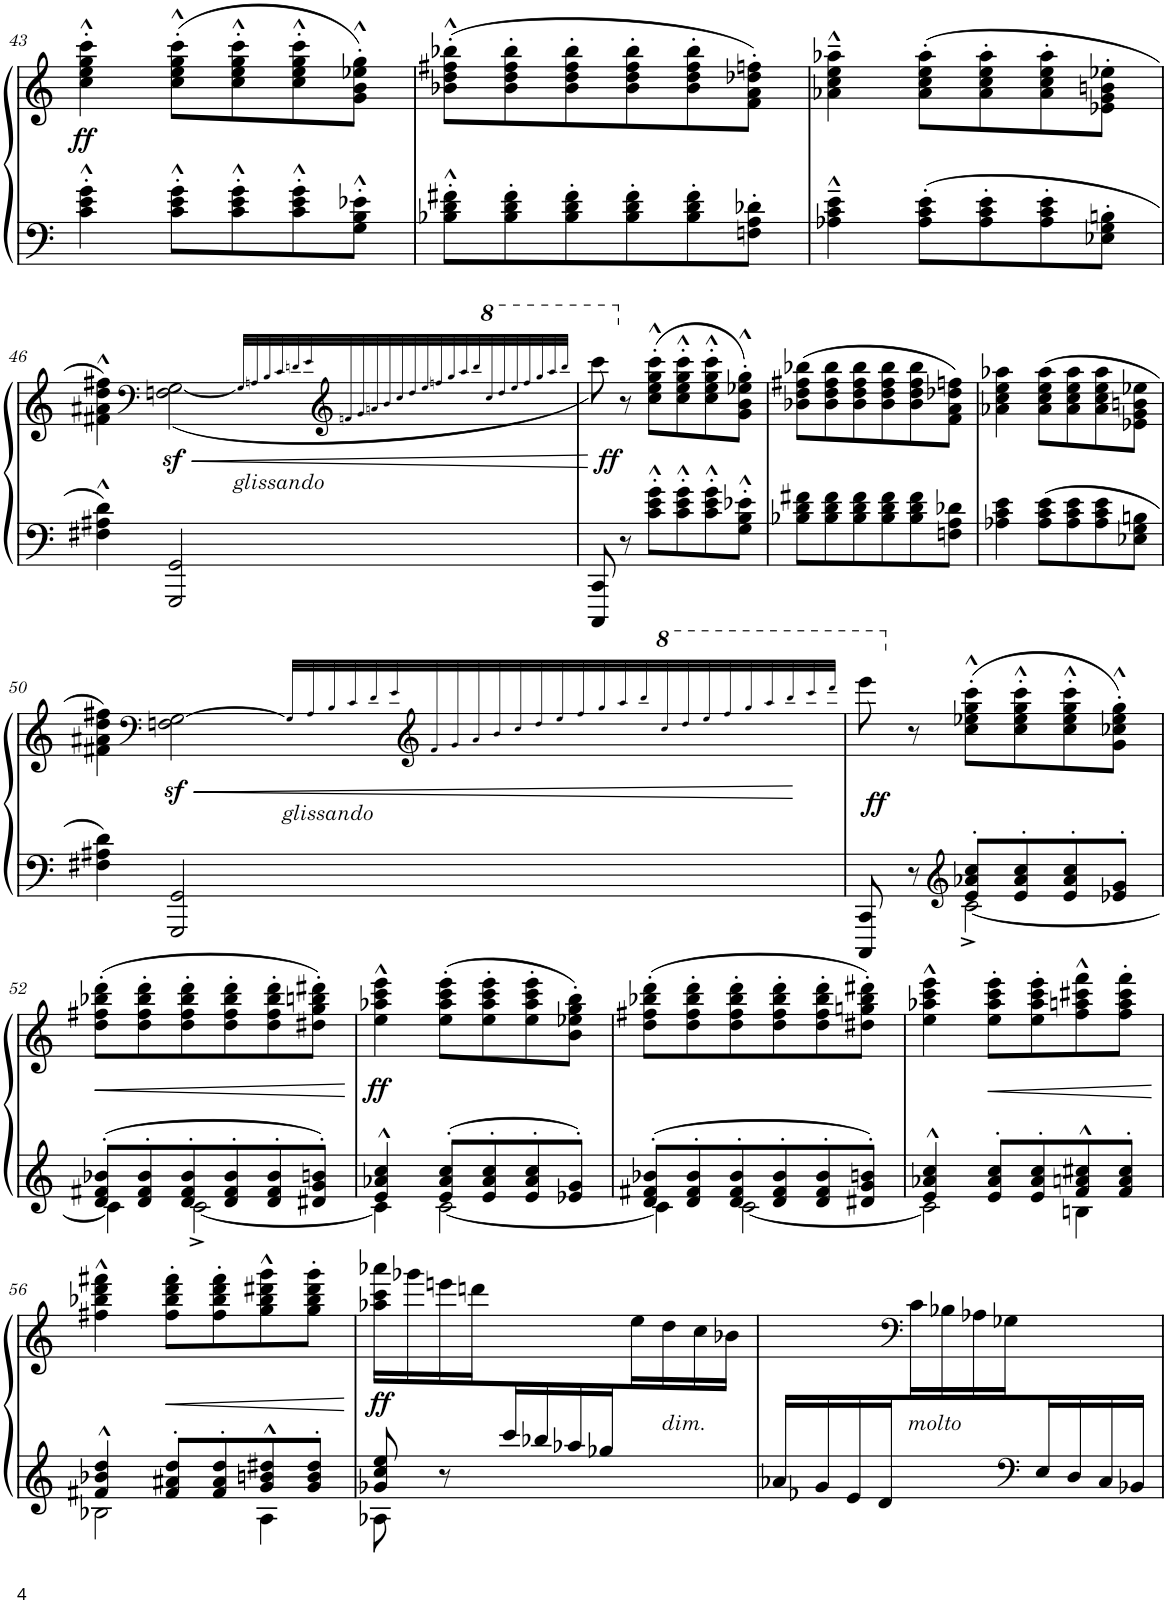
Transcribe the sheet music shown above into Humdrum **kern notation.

**kern	**kern	**dynam
*part1	*part1	*part1
*staff2	*staff1	*staff1/2
*I"Piano	*	*
*I'Pno.	*	*
!!LO:PB:g=z
*clefF4	*clefG2	*
*k[]	*k[]	*
*M3/4	*M3/4	*
=43	=43	=43
!	!	!LO:DY:b
4c\'^^ 4e\'^^ 4g\'^^	4cc\'^^ 4ee\'^^ 4gg\'^^ 4ccc\'^^	ff
8c\'^^ 8e\'^^ 8g\'^^L	(8cc\'^^ 8ee\'^^ 8gg\'^^ 8ccc\'^^L	.
8c\'^^ 8e\'^^ 8g\'^^	8cc\'^^ 8ee\'^^ 8gg\'^^ 8ccc\'^^	.
8c\'^^ 8e\'^^ 8g\'^^	8cc\'^^ 8ee\'^^ 8gg\'^^ 8ccc\'^^	.
8G\'^^ 8B\'^^ 8e-X\'^^J	8g\'^^ 8b\'^^ 8ee-X\'^^ 8gg\'^^J)	.
=44	=44	=44
8B-X\'^^ 8d\'^^ 8f#X\'^^L	(8b-X\'^^ 8dd\'^^ 8ff#X\'^^ 8bb-X\'^^L	.
8B-\' 8d\' 8f#\'	8b-\' 8dd\' 8ff#\' 8bb-\'	.
8B-\' 8d\' 8f#\'	8b-\' 8dd\' 8ff#\' 8bb-\'	.
8B-\' 8d\' 8f#\'	8b-\' 8dd\' 8ff#\' 8bb-\'	.
8B-\' 8d\' 8f#\'	8b-\' 8dd\' 8ff#\' 8bb-\'	.
8Fn\' 8A\' 8d-X\'J	8f\' 8a\' 8dd-X\' 8ffn\'J)	.
=45	=45	=45
4A-X\~^^ 4c\~^^ 4e\~^^	4a-X\~^^ 4cc\~^^ 4ee\~^^ 4aa-X\~^^	.
8A-\' 8c\' 8e\'L	(8a-\' 8cc\' 8ee\' 8aa-\'L	.
8A-\' 8c\' 8e\'	8a-\' 8cc\' 8ee\' 8aa-\'	.
8A-\' 8c\' 8e\'	8a-\' 8cc\' 8ee\' 8aa-\'	.
8E-X\' 8G\' 8Bn\'J	8e-X\' 8g\' 8bn\' 8ee-X\'J	.
!!LO:LB:g=z
=46	=46	=46
4F#X\^^ 4A#X\^^ 4d\^^	4f#X\^^ 4a#X\^^ 4dd\^^ 4ff#X\^^)	.
*	*clefF4	*
!	!	!LO:HP:b
[2GGG/ [2GG/	(<2Fn\z< [<2G\z<	<
!	!LO:TX:b:i:t=glissando	!
2.GGG] 2.GG]	32G!/LLL]	.
.	32An!/	.
.	32B!/	.
.	32c!/	.
.	32dn!/	.
.	32e!/	.
*	*clefG2	*
.	32fn!/	.
.	32g!/	.
.	32an!/	.
.	32b!/	.
.	32cc!/	.
.	32dd!/	.
.	32ee!/	.
.	32ffn!/	.
.	32gg!/	.
.	32aa!/	.
.	32bb!/	.
*	*8va	*
.	32ccc!/	.
.	32ddd!/	.
.	32eee!/	.
.	32fff!/	.
.	32ggg!/	.
.	32aaa!/	.
.	32bbb!/JJJ	.
.	.	[
=47	=47	=47
!	!	!LO:DY:b
8CCC/ 8CC/	8cccc\)	ff
*	*X8va	*
8r	8r	.
8c\'^^ 8e\'^^ 8g\'^^L	(8cc\'^^ 8ee\'^^ 8gg\'^^ 8ccc\'^^L	.
8c\'^^ 8e\'^^ 8g\'^^	8cc\'^^ 8ee\'^^ 8gg\'^^ 8ccc\'^^	.
8c\'^^ 8e\'^^ 8g\'^^	8cc\'^^ 8ee\'^^ 8gg\'^^ 8ccc\'^^	.
8G\'^^ 8B\'^^ 8e-X\'^^J	8g\'^^ 8b\'^^ 8ee-X\'^^ 8gg\'^^J)	.
=48	=48	=48
8B-X\ 8d\ 8f#X\L	(8b-X\ 8dd\ 8ff#X\ 8bb-X\L	.
8B-\ 8d\ 8f#\	8b-\ 8dd\ 8ff#\ 8bb-\	.
8B-\ 8d\ 8f#\	8b-\ 8dd\ 8ff#\ 8bb-\	.
8B-\ 8d\ 8f#\	8b-\ 8dd\ 8ff#\ 8bb-\	.
8B-\ 8d\ 8f#\	8b-\ 8dd\ 8ff#\ 8bb-\	.
8Fn\ 8A\ 8d-X\J	8f\ 8a\ 8dd-X\ 8ffn\J)	.
=49	=49	=49
4A-X\ 4c\ 4e\	4a-X\ 4cc\ 4ee\ 4aa-X\	.
8A-\ 8c\ 8e\L	(8a-\ 8cc\ 8ee\ 8aa-\L	.
8A-\ 8c\ 8e\	8a-\ 8cc\ 8ee\ 8aa-\	.
8A-\ 8c\ 8e\	8a-\ 8cc\ 8ee\ 8aa-\	.
8E-X\ 8G\ 8Bn\J	8e-X\ 8g\ 8bn\ 8ee-X\J	.
!!LO:LB:g=z
=50	=50	=50
4F#X\ 4A#X\ 4d\	4f#X\ 4a#X\ 4dd\ 4ff#X\)	.
*	*clefF4	*
!	!	!LO:HP:b
[2GGG/ [2GG/	2Fn\z< [2G\z<	<
*	*Xtuplet	*
!	!LO:TX:b:i:t=glissando	!
2.GGG] 2.GG]	104%3G!/LLL]	.
.	104%3A!/	.
.	8320ryy	.
.	104%3B!/	.
.	104%3c!/	.
.	8320ryy	.
.	104%3d!/	.
.	104%3e!/	.
.	8320ryy	.
*	*clefG2	*
.	104%3f#!/	.
.	104%3g!/	.
.	8320ryy	.
.	104%3a#!/	.
.	104%3b!/	.
.	8320ryy	.
.	104%3cc!/	.
.	104%3dd!/	.
.	8320ryy	.
.	104%3ee!/	.
.	104%3ff#!/	.
.	8320ryy	.
.	104%3gg!/	.
.	104%3aa!/	.
.	8320ryy	.
.	104%3bb!/	.
*	*8va	*
.	104%3ccc!/	.
.	8320ryy	.
.	104%3ddd!/	.
.	104%3eee!/	.
.	8320ryy	.
.	104%3fff#!/	.
.	104%3ggg!/	.
.	8320ryy	.
.	104%3aaa!/	.
.	104%3bbb!/	.
.	8320ryy	.
.	104%3cccc!/	.
.	104%3dddd!/JJJ	[
1040.ryy	.	.
=51	=51	=51
*^	*	*
!	!	!	!LO:DY:b
8CCC/ 8CC/	4ryy	8eeee\	ff
*	*	*X8va	*
8r	.	8r	.
*clefG2	*	*	*
8e/' 8a-X/' 8cc/'L	[2c^\	(8cc\'^^ 8ee-X\'^^ 8gg\'^^ 8ccc\'^^L	.
8e/' 8a-/' 8cc/'	.	8cc\'^^ 8ee-\'^^ 8gg\'^^ 8ccc\'^^	.
8e/' 8a-/' 8cc/'	.	8cc\'^^ 8ee-\'^^ 8gg\'^^ 8ccc\'^^	.
8e-X/' 8g/'J	.	8g\'^^ 8cc-X\'^^ 8ee-\'^^ 8gg\'^^J)	.
!!LO:LB:g=z
=52	=52	=52	=52
!	!	!	!LO:HP:b
8d/' 8f#X/' 8b-X/'L	4c\]	(8dd\' 8ff#X\' 8bb-X\' 8ddd\'L	<
8d/' 8f#/' 8b-/'	.	8dd\' 8ff#\' 8bb-\' 8ddd\'	.
8d/' 8f#/' 8b-/'	[2c^\	8dd\' 8ff#\' 8bb-\' 8ddd\'	.
8d/' 8f#/' 8b-/'	.	8dd\' 8ff#\' 8bb-\' 8ddd\'	.
8d/' 8f#/' 8b-/'	.	8dd\' 8ff#\' 8bb-\' 8ddd\'	.
8d#X/' 8g/' 8bn/'J	.	8dd#X\' 8gg\' 8bbn\' 8ddd#X\'J)	.
*v	*v	*	*
.	.	[
=53	=53	=53
*^	*	*
!	!	!	!LO:DY:b
4e/^^ 4a-X/^^ 4cc/^^	4c\]	4ee\^^ 4aa-X\^^ 4ccc\^^ 4eee\^^	ff
8e/' 8a-/' 8cc/'L	[2c\	(8ee\' 8aa-\' 8ccc\' 8eee\'L	.
8e/' 8a-/' 8cc/'	.	8ee\' 8aa-\' 8ccc\' 8eee\'	.
8e/' 8a-/' 8cc/'	.	8ee\' 8aa-\' 8ccc\' 8eee\'	.
8e-X/' 8g/'J	.	8b\' 8ee-X\' 8gg\' 8bb\'J)	.
=54	=54	=54	=54
8d/' 8f#X/' 8b-X/'L	4c\]	(8dd\' 8ff#X\' 8bb-X\' 8ddd\'L	.
8d/' 8f#/' 8b-/'	.	8dd\' 8ff#\' 8bb-\' 8ddd\'	.
8d/' 8f#/' 8b-/'	[2c\	8dd\' 8ff#\' 8bb-\' 8ddd\'	.
8d/' 8f#/' 8b-/'	.	8dd\' 8ff#\' 8bb-\' 8ddd\'	.
8d/' 8f#/' 8b-/'	.	8dd\' 8ff#\' 8bb-\' 8ddd\'	.
8d#X/' 8g/' 8bn/'J	.	8dd#X\' 8ggn\' 8bb-\' 8ddd#X\'J)	.
=55	=55	=55	=55
4e/^^ 4a-X/^^ 4cc/^^	2c\]	4ee\^^ 4aa-X\^^ 4ccc\^^ 4eee\^^	.
!	!	!	!LO:HP:b
8e/' 8a-/' 8cc/'L	.	8ee\' 8aa-\' 8ccc\' 8eee\'L	<
8e/' 8a-/' 8cc/'	.	8ee\' 8aa-\' 8ccc\' 8eee\'	.
8f/^^ 8an/^^ 8cc#X/^^	4Bn\	8ff\^^ 8aan\^^ 8ccc#X\^^ 8fff\^^	.
8f/' 8a/' 8cc#/'J	.	8ff\' 8aa\' 8ccc#\' 8fff\'J	.
*v	*v	*	*
.	.	[
!!LO:LB:g=z
=56	=56	=56
*^	*	*
4f#X/^^ 4b-X/^^ 4dd/^^	2B-X\	4ff#X\^^ 4bb-X\^^ 4ddd\^^ 4fff#X\^^	.
!	!	!	!LO:HP:b
8f#/' 8a#X/' 8dd/'L	.	8ff#\' 8bb-\' 8ddd\' 8fff#\'L	<
8f#/' 8a#/' 8dd/'	.	8ff#\' 8bb-\' 8ddd\' 8fff#\'	.
8g/^^ 8bn/^^ 8dd#X/^^	4A\	8gg\^^ 8bb-\^^ 8ddd#X\^^ 8ggg\^^	.
8g/' 8b/' 8dd#/'J	.	8gg\' 8bb-\' 8ddd#\' 8ggg\'J	.
*v	*v	*	*
.	.	[
=57	=57	=57
*^	*	*
*	*^	*	*
!	!	!	!	!LO:DY:b
4ryy	8g-X/ 8cc/ 8ee/	8A-X\	16aa-X\ 16ccc\ 16aaa-X\LL	ff
.	.	.	16ggg-X\	.
.	8r	2ryy	16eeen\	.
.	.	.	16dddn\J	.
16ccc/L	2ryy	.	4ryy	.
16bb-X/	.	.	.	.
16aa-X/	.	.	.	.
16gg-X/J	.	.	.	.
4ryy	.	.	16ee\L	.
!	!	!	!LO:TX:b:i:t=dim.	!
.	.	.	16dd\	.
.	.	8ryy	16cc\	.
.	.	.	16b-X\JJ	.
*v	*v	*v	*	*
=58	=58	=58
*	*^	*
16a-X/LL	4ryy	4ryy	.
16g-X/	.	.	.
16e/	.	.	.
16d/J	.	.	.
*	*clefF4	*	*
!	!	!	!LO:DY:b
4ryy	2ryy	16c\L	other-dynamics
.	.	16B-X\	.
.	.	16A-X\	.
.	.	16G-X\J	.
*clefF4	*	*	*
16E/L	.	4ryy	.
16D/	.	.	.
16C/	.	.	.
16BB-X/JJ	.	.	.
*	*v	*v	*
=	=	=
*-	*-	*-
